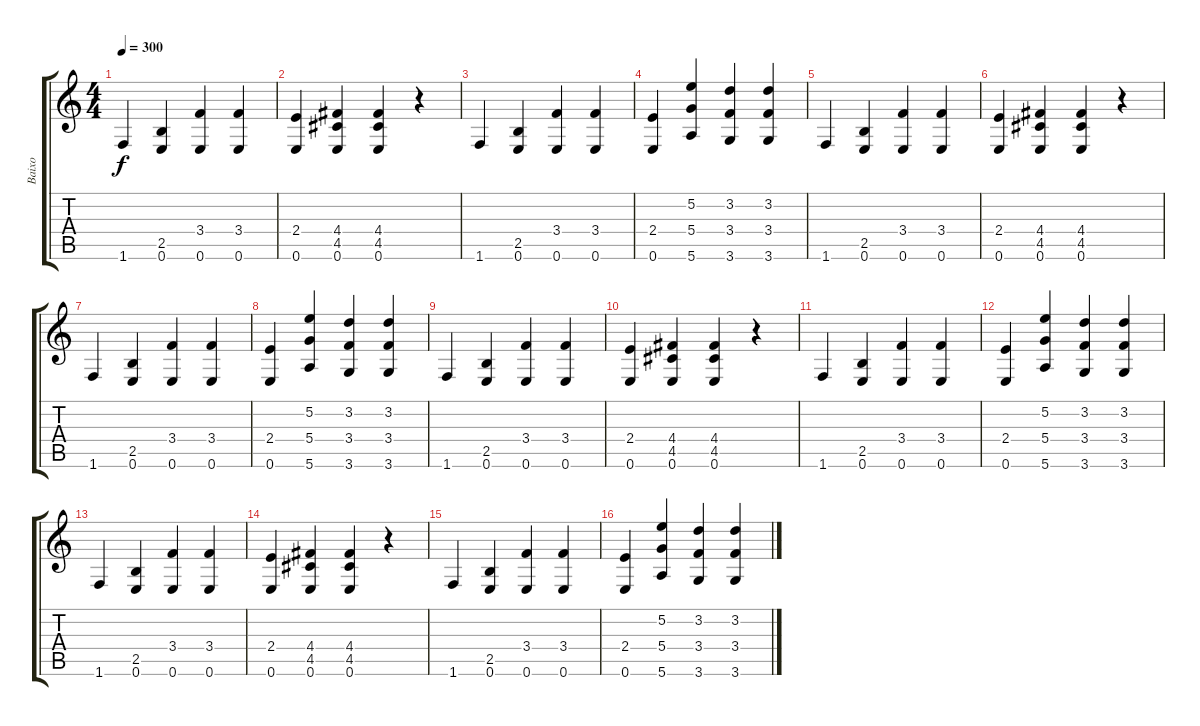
\track ("Baixo" "Baixo") {instrument electricbassfinger}
\staff {score tabs}
\tuning (E4 B3 G3 D3 A2 E2) {hide}
\ts (4 4)
\tempo 300
\clef g2
\ks c
1.6.4{dy f instrument electricbassfinger} (2.5 0.6).4 (3.4 0.6).4 (3.4 0.6).4 |
(2.4 0.6).4 (4.4 4.5 0.6).4 (4.4 4.5 0.6).4 r.4 |
1.6.4 (2.5 0.6).4 (3.4 0.6).4 (3.4 0.6).4 |
(2.4 0.6).4 (5.2 5.4 5.6).4 (3.2 3.4 3.6).4 (3.2 3.4 3.6).4 |
1.6.4 (2.5 0.6).4 (3.4 0.6).4 (3.4 0.6).4 |
(2.4 0.6).4 (4.4 4.5 0.6).4 (4.4 4.5 0.6).4 r.4 |
1.6.4 (2.5 0.6).4 (3.4 0.6).4 (3.4 0.6).4 |
(2.4 0.6).4 (5.2 5.4 5.6).4 (3.2 3.4 3.6).4 (3.2 3.4 3.6).4 |
1.6.4 (2.5 0.6).4 (3.4 0.6).4 (3.4 0.6).4 |
(2.4 0.6).4 (4.4 4.5 0.6).4 (4.4 4.5 0.6).4 r.4 |
1.6.4 (2.5 0.6).4 (3.4 0.6).4 (3.4 0.6).4 |
(2.4 0.6).4 (5.2 5.4 5.6).4 (3.2 3.4 3.6).4 (3.2 3.4 3.6).4 |
1.6.4 (2.5 0.6).4 (3.4 0.6).4 (3.4 0.6).4 |
(2.4 0.6).4 (4.4 4.5 0.6).4 (4.4 4.5 0.6).4 r.4 |
1.6.4 (2.5 0.6).4 (3.4 0.6).4 (3.4 0.6).4 |
(2.4 0.6).4 (5.2 5.4 5.6).4 (3.2 3.4 3.6).4 (3.2 3.4 3.6).4
